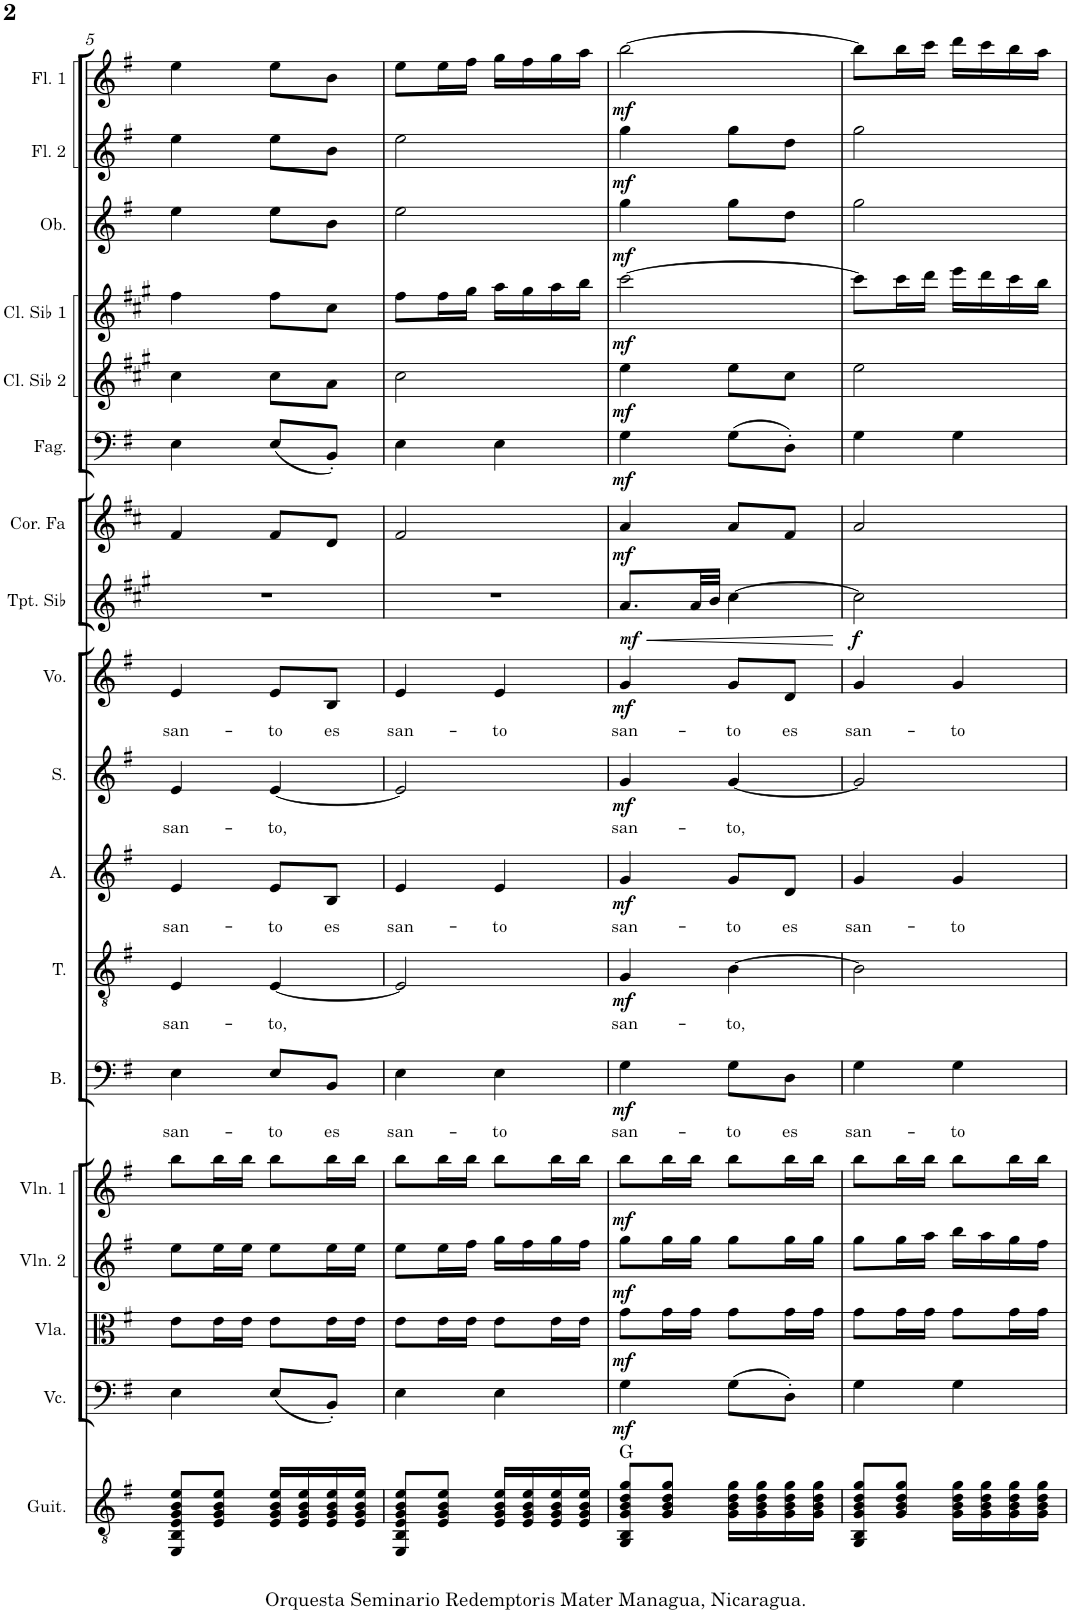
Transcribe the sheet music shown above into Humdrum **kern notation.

**kern	**harte	**kern	**dynam	**kern	**dynam	**kern	**dynam	**kern	**dynam	**kern	**text	**dynam	**kern	**text	**dynam	**kern	**text	**dynam	**kern	**text	**dynam	**kern	**text	**dynam	**kern	**dynam	**kern	**dynam	**kern	**dynam	**kern	**dynam	**kern	**dynam	**kern	**dynam	**kern	**dynam	**kern	**dynam
*part18	*part18	*part17	*part17	*part16	*part16	*part15	*part15	*part14	*part14	*part13	*part13	*part13	*part12	*part12	*part12	*part11	*part11	*part11	*part10	*part10	*part10	*part9	*part9	*part9	*part8	*part8	*part7	*part7	*part6	*part6	*part5	*part5	*part4	*part4	*part3	*part3	*part2	*part2	*part1	*part1
*staff18	*	*staff17	*staff17	*staff16	*staff16	*staff15	*staff15	*staff14	*staff14	*staff13	*staff13	*staff13	*staff12	*staff12	*staff12	*staff11	*staff11	*staff11	*staff10	*staff10	*staff10	*staff9	*staff9	*staff9	*staff8	*staff8	*staff7	*staff7	*staff6	*staff6	*staff5	*staff5	*staff4	*staff4	*staff3	*staff3	*staff2	*staff2	*staff1	*staff1
*I"Guitarra clásica	*	*I"Violonchelo	*	*I"Viola	*	*I"Violín 2	*	*I"Violín 1	*	*I"Bajo	*	*	*I"Tenor	*	*	*I"Alto	*	*	*I"Soprano	*	*	*I"Voz	*	*	*I"Trompeta en Sib	*	*I"Corno en Fa	*	*I"Fagot	*	*I"Clarinete en Sib 2	*	*I"Clarinete en Sib 1	*	*I"Oboe	*	*I"Flauta 2	*	*I"Flauta 1	*
*I'Guit.	*	*I'Vc.	*	*I'Vla.	*	*I'Vln. 2	*	*I'Vln. 1	*	*I'B.	*	*	*I'T.	*	*	*I'A.	*	*	*I'S.	*	*	*I'Vo.	*	*	*I'Tpt. Sib	*	*I'Cor. Fa	*	*I'Fag.	*	*I'Cl. Sib 2	*	*I'Cl. Sib 1	*	*I'Ob.	*	*I'Fl. 2	*	*I'Fl. 1	*
!!LO:PB:g=z
*clefGv2	*	*clefF4	*	*clefC3	*	*clefG2	*	*clefG2	*	*clefF4	*	*	*clefGv2	*	*	*clefG2	*	*	*clefG2	*	*	*clefG2	*	*	*clefG2	*	*clefG2	*	*clefF4	*	*clefG2	*	*clefG2	*	*clefG2	*	*clefG2	*	*clefG2	*
*	*	*	*	*	*	*	*	*	*	*	*	*	*	*	*	*	*	*	*	*	*	*	*	*	*Trd1c2	*	*Trd4c7	*	*	*	*Trd1c2	*	*Trd1c2	*	*	*	*	*	*	*
*k[f#]	*	*k[f#]	*	*k[f#]	*	*k[f#]	*	*k[f#]	*	*k[f#]	*	*	*k[f#]	*	*	*k[f#]	*	*	*k[f#]	*	*	*k[f#]	*	*	*k[f#c#g#]	*	*k[f#c#]	*	*k[f#]	*	*k[f#c#g#]	*	*k[f#c#g#]	*	*k[f#]	*	*k[f#]	*	*k[f#]	*
*M2/4	*	*M2/4	*	*M2/4	*	*M2/4	*	*M2/4	*	*M2/4	*	*	*M2/4	*	*	*M2/4	*	*	*M2/4	*	*	*M2/4	*	*	*M2/4	*	*M2/4	*	*M2/4	*	*M2/4	*	*M2/4	*	*M2/4	*	*M2/4	*	*M2/4	*
=5	=5	=5	=5	=5	=5	=5	=5	=5	=5	=5	=5	=5	=5	=5	=5	=5	=5	=5	=5	=5	=5	=5	=5	=5	=5	=5	=5	=5	=5	=5	=5	=5	=5	=5	=5	=5	=5	=5	=5	=5
!	!	!	!	!	!	!	!	!	!	!	!LO:LY:b	!	!	!LO:LY:b	!	!	!LO:LY:b	!	!	!LO:LY:b	!	!	!LO:LY:b	!	!	!	!	!	!	!	!	!	!	!	!	!	!	!	!	!
8EE/ 8BB/ 8E/ 8G/ 8B/ 8e/L	.	4E\	.	8e\L	.	8ee\L	.	8bb\L	.	4E\	san-	.	4E/	san-	.	4e/	san-	.	4e/	san-	.	4e/	san-	.	2r	.	4f#/	.	4E\	.	4cc#\	.	4ff#\	.	4ee\	.	4ee\	.	4ee\	.
8E/ 8G/ 8B/ 8e/J	.	.	.	16e\L	.	16ee\L	.	16bb\L	.	.	.	.	.	.	.	.	.	.	.	.	.	.	.	.	.	.	.	.	.	.	.	.	.	.	.	.	.	.	.	.
.	.	.	.	16e\JJ	.	16ee\JJ	.	16bb\JJ	.	.	.	.	.	.	.	.	.	.	.	.	.	.	.	.	.	.	.	.	.	.	.	.	.	.	.	.	.	.	.	.
!	!	!	!	!	!	!	!	!	!	!	!LO:LY:b	!	!	!LO:LY:b	!	!	!LO:LY:b	!	!	!LO:LY:b	!	!	!LO:LY:b	!	!	!	!	!	!	!	!	!	!	!	!	!	!	!	!	!
16E/ 16G/ 16B/ 16e/LL	.	(8E/L	.	8e\L	.	8ee\L	.	8bb\L	.	8E/L	-to	.	[4E/	-to,	.	8e/L	-to	.	[4e/	-to,	.	8e/L	-to	.	.	.	8f#/L	.	(8E/L	.	8cc#\L	.	8ff#\L	.	8ee\L	.	8ee\L	.	8ee\L	.
16E/ 16G/ 16B/ 16e/	.	.	.	.	.	.	.	.	.	.	.	.	.	.	.	.	.	.	.	.	.	.	.	.	.	.	.	.	.	.	.	.	.	.	.	.	.	.	.	.
!	!	!	!	!	!	!	!	!	!	!	!LO:LY:b	!	!	!	!	!	!LO:LY:b	!	!	!	!	!	!LO:LY:b	!	!	!	!	!	!	!	!	!	!	!	!	!	!	!	!	!
16E/ 16G/ 16B/ 16e/	.	8BB'/J)	.	16e\L	.	16ee\L	.	16bb\L	.	8BB/J	es	.	.	.	.	8B/J	es	.	.	.	.	8B/J	es	.	.	.	8d/J	.	8BB'/J)	.	8a\J	.	8cc#\J	.	8b\J	.	8b\J	.	8b\J	.
16E/ 16G/ 16B/ 16e/JJ	.	.	.	16e\JJ	.	16ee\JJ	.	16bb\JJ	.	.	.	.	.	.	.	.	.	.	.	.	.	.	.	.	.	.	.	.	.	.	.	.	.	.	.	.	.	.	.	.
=6	=6	=6	=6	=6	=6	=6	=6	=6	=6	=6	=6	=6	=6	=6	=6	=6	=6	=6	=6	=6	=6	=6	=6	=6	=6	=6	=6	=6	=6	=6	=6	=6	=6	=6	=6	=6	=6	=6	=6	=6
!	!	!	!	!	!	!	!	!	!	!	!LO:LY:b	!	!	!	!	!	!LO:LY:b	!	!	!	!	!	!LO:LY:b	!	!	!	!	!	!	!	!	!	!	!	!	!	!	!	!	!
8EE/ 8BB/ 8E/ 8G/ 8B/ 8e/L	.	4E\	.	8e\L	.	8ee\L	.	8bb\L	.	4E\	san-	.	2E/]	.	.	4e/	san-	.	2e/]	.	.	4e/	san-	.	2r	.	2f#/	.	4E\	.	2cc#\	.	8ff#\L	.	2ee\	.	2ee\	.	8ee\L	.
8E/ 8G/ 8B/ 8e/J	.	.	.	16e\L	.	16ee\L	.	16bb\L	.	.	.	.	.	.	.	.	.	.	.	.	.	.	.	.	.	.	.	.	.	.	.	.	16ff#\L	.	.	.	.	.	16ee\L	.
.	.	.	.	16e\JJ	.	16ff#\JJ	.	16bb\JJ	.	.	.	.	.	.	.	.	.	.	.	.	.	.	.	.	.	.	.	.	.	.	.	.	16gg#\JJ	.	.	.	.	.	16ff#\JJ	.
!	!	!	!	!	!	!	!	!	!	!	!LO:LY:b	!	!	!	!	!	!LO:LY:b	!	!	!	!	!	!LO:LY:b	!	!	!	!	!	!	!	!	!	!	!	!	!	!	!	!	!
16E/ 16G/ 16B/ 16e/LL	.	4E\	.	8e\L	.	16gg\LL	.	8bb\L	.	4E\	-to	.	.	.	.	4e/	-to	.	.	.	.	4e/	-to	.	.	.	.	.	4E\	.	.	.	16aa\LL	.	.	.	.	.	16gg\LL	.
16E/ 16G/ 16B/ 16e/	.	.	.	.	.	16ff#\	.	.	.	.	.	.	.	.	.	.	.	.	.	.	.	.	.	.	.	.	.	.	.	.	.	.	16gg#\	.	.	.	.	.	16ff#\	.
16E/ 16G/ 16B/ 16e/	.	.	.	16e\L	.	16gg\	.	16bb\L	.	.	.	.	.	.	.	.	.	.	.	.	.	.	.	.	.	.	.	.	.	.	.	.	16aa\	.	.	.	.	.	16gg\	.
16E/ 16G/ 16B/ 16e/JJ	.	.	.	16e\JJ	.	16ff#\JJ	.	16bb\JJ	.	.	.	.	.	.	.	.	.	.	.	.	.	.	.	.	.	.	.	.	.	.	.	.	16bb\JJ	.	.	.	.	.	16aa\JJ	.
=7	=7	=7	=7	=7	=7	=7	=7	=7	=7	=7	=7	=7	=7	=7	=7	=7	=7	=7	=7	=7	=7	=7	=7	=7	=7	=7	=7	=7	=7	=7	=7	=7	=7	=7	=7	=7	=7	=7	=7	=7
!	!	!	!LO:DY:b	!	!LO:DY:b	!	!LO:DY:b	!	!LO:DY:b	!	!LO:LY:b	!LO:DY:b	!	!LO:LY:b	!LO:DY:b	!	!LO:LY:b	!LO:DY:b	!	!LO:LY:b	!LO:DY:b	!	!LO:LY:b	!LO:DY:b	!	!LO:HP:b	!	!	!	!	!	!	!	!	!	!	!	!	!	!
!	!	!	!	!	!	!	!	!	!	!	!	!	!	!	!	!	!	!	!	!	!	!	!	!	!	!LO:DY:n=1:b	!	!LO:DY:b	!	!LO:DY:b	!	!LO:DY:b	!	!LO:DY:b	!	!LO:DY:b	!	!LO:DY:b	!	!LO:DY:b
8GG/ 8BB/ 8G/ 8B/ 8d/ 8g/L	G:maj	4G\	mf	8g\L	mf	8gg\L	mf	8bb\L	mf	4G\	san-	mf	4G/	san-	mf	4g/	san-	mf	4g/	san-	mf	4g/	san-	mf	8.a/L	< mf	4a/	mf	4G\	mf	4ee\	mf	[2ccc#\	mf	4gg\	mf	4gg\	mf	[2bb\	mf
8G/ 8B/ 8d/ 8g/J	.	.	.	16g\L	.	16gg\L	.	16bb\L	.	.	.	.	.	.	.	.	.	.	.	.	.	.	.	.	.	.	.	.	.	.	.	.	.	.	.	.	.	.	.	.
.	.	.	.	16g\JJ	.	16gg\JJ	.	16bb\JJ	.	.	.	.	.	.	.	.	.	.	.	.	.	.	.	.	32a/LL	.	.	.	.	.	.	.	.	.	.	.	.	.	.	.
.	.	.	.	.	.	.	.	.	.	.	.	.	.	.	.	.	.	.	.	.	.	.	.	.	32b/JJJ	.	.	.	.	.	.	.	.	.	.	.	.	.	.	.
!	!	!	!	!	!	!	!	!	!	!	!LO:LY:b	!	!	!LO:LY:b	!	!	!LO:LY:b	!	!	!LO:LY:b	!	!	!LO:LY:b	!	!	!	!	!	!	!	!	!	!	!	!	!	!	!	!	!
16G\ 16B\ 16d\ 16g\LL	.	(8G\L	.	8g\L	.	8gg\L	.	8bb\L	.	8G\L	-to	.	[4B\	-to,	.	8g/L	-to	.	[4g/	-to,	.	8g/L	-to	.	[4cc#\	.	8a/L	.	(8G\L	.	8ee\L	.	.	.	8gg\L	.	8gg\L	.	.	.
16G\ 16B\ 16d\ 16g\	.	.	.	.	.	.	.	.	.	.	.	.	.	.	.	.	.	.	.	.	.	.	.	.	.	.	.	.	.	.	.	.	.	.	.	.	.	.	.	.
!	!	!	!	!	!	!	!	!	!	!	!LO:LY:b	!	!	!	!	!	!LO:LY:b	!	!	!	!	!	!LO:LY:b	!	!	!	!	!	!	!	!	!	!	!	!	!	!	!	!	!
16G\ 16B\ 16d\ 16g\	.	8D'\J)	.	16g\L	.	16gg\L	.	16bb\L	.	8D\J	es	.	.	.	.	8d/J	es	.	.	.	.	8d/J	es	.	.	.	8f#/J	.	8D'\J)	.	8cc#\J	.	.	.	8dd\J	.	8dd\J	.	.	.
16G\ 16B\ 16d\ 16g\JJ	.	.	.	16g\JJ	.	16gg\JJ	.	16bb\JJ	.	.	.	.	.	.	.	.	.	.	.	.	.	.	.	.	.	.	.	.	.	.	.	.	.	.	.	.	.	.	.	.
.	.	.	.	.	.	.	.	.	.	.	.	.	.	.	.	.	.	.	.	.	.	.	.	.	.	[	.	.	.	.	.	.	.	.	.	.	.	.	.	.
=8	=8	=8	=8	=8	=8	=8	=8	=8	=8	=8	=8	=8	=8	=8	=8	=8	=8	=8	=8	=8	=8	=8	=8	=8	=8	=8	=8	=8	=8	=8	=8	=8	=8	=8	=8	=8	=8	=8	=8	=8
!	!	!	!	!	!	!	!	!	!	!	!LO:LY:b	!	!	!	!	!	!LO:LY:b	!	!	!	!	!	!LO:LY:b	!	!	!LO:DY:b	!	!	!	!	!	!	!	!	!	!	!	!	!	!
8GG/ 8BB/ 8G/ 8B/ 8d/ 8g/L	.	4G\	.	8g\L	.	8gg\L	.	8bb\L	.	4G\	san-	.	2B\]	.	.	4g/	san-	.	2g/]	.	.	4g/	san-	.	2cc#\]	f	2a/	.	4G\	.	2ee\	.	8ccc#\L]	.	2gg\	.	2gg\	.	8bb\L]	.
8G/ 8B/ 8d/ 8g/J	.	.	.	16g\L	.	16gg\L	.	16bb\L	.	.	.	.	.	.	.	.	.	.	.	.	.	.	.	.	.	.	.	.	.	.	.	.	16ccc#\L	.	.	.	.	.	16bb\L	.
.	.	.	.	16g\JJ	.	16aa\JJ	.	16bb\JJ	.	.	.	.	.	.	.	.	.	.	.	.	.	.	.	.	.	.	.	.	.	.	.	.	16ddd\JJ	.	.	.	.	.	16ccc\JJ	.
!	!	!	!	!	!	!	!	!	!	!	!LO:LY:b	!	!	!	!	!	!LO:LY:b	!	!	!	!	!	!LO:LY:b	!	!	!	!	!	!	!	!	!	!	!	!	!	!	!	!	!
16G\ 16B\ 16d\ 16g\LL	.	4G\	.	8g\L	.	16bb\LL	.	8bb\L	.	4G\	-to	.	.	.	.	4g/	-to	.	.	.	.	4g/	-to	.	.	.	.	.	4G\	.	.	.	16eee\LL	.	.	.	.	.	16ddd\LL	.
16G\ 16B\ 16d\ 16g\	.	.	.	.	.	16aa\	.	.	.	.	.	.	.	.	.	.	.	.	.	.	.	.	.	.	.	.	.	.	.	.	.	.	16ddd\	.	.	.	.	.	16ccc\	.
16G\ 16B\ 16d\ 16g\	.	.	.	16g\L	.	16gg\	.	16bb\L	.	.	.	.	.	.	.	.	.	.	.	.	.	.	.	.	.	.	.	.	.	.	.	.	16ccc#\	.	.	.	.	.	16bb\	.
16G\ 16B\ 16d\ 16g\JJ	.	.	.	16g\JJ	.	16ff#\JJ	.	16bb\JJ	.	.	.	.	.	.	.	.	.	.	.	.	.	.	.	.	.	.	.	.	.	.	.	.	16bb\JJ	.	.	.	.	.	16aa\JJ	.
=	=	=	=	=	=	=	=	=	=	=	=	=	=	=	=	=	=	=	=	=	=	=	=	=	=	=	=	=	=	=	=	=	=	=	=	=	=	=	=	=
*-	*-	*-	*-	*-	*-	*-	*-	*-	*-	*-	*-	*-	*-	*-	*-	*-	*-	*-	*-	*-	*-	*-	*-	*-	*-	*-	*-	*-	*-	*-	*-	*-	*-	*-	*-	*-	*-	*-	*-	*-
